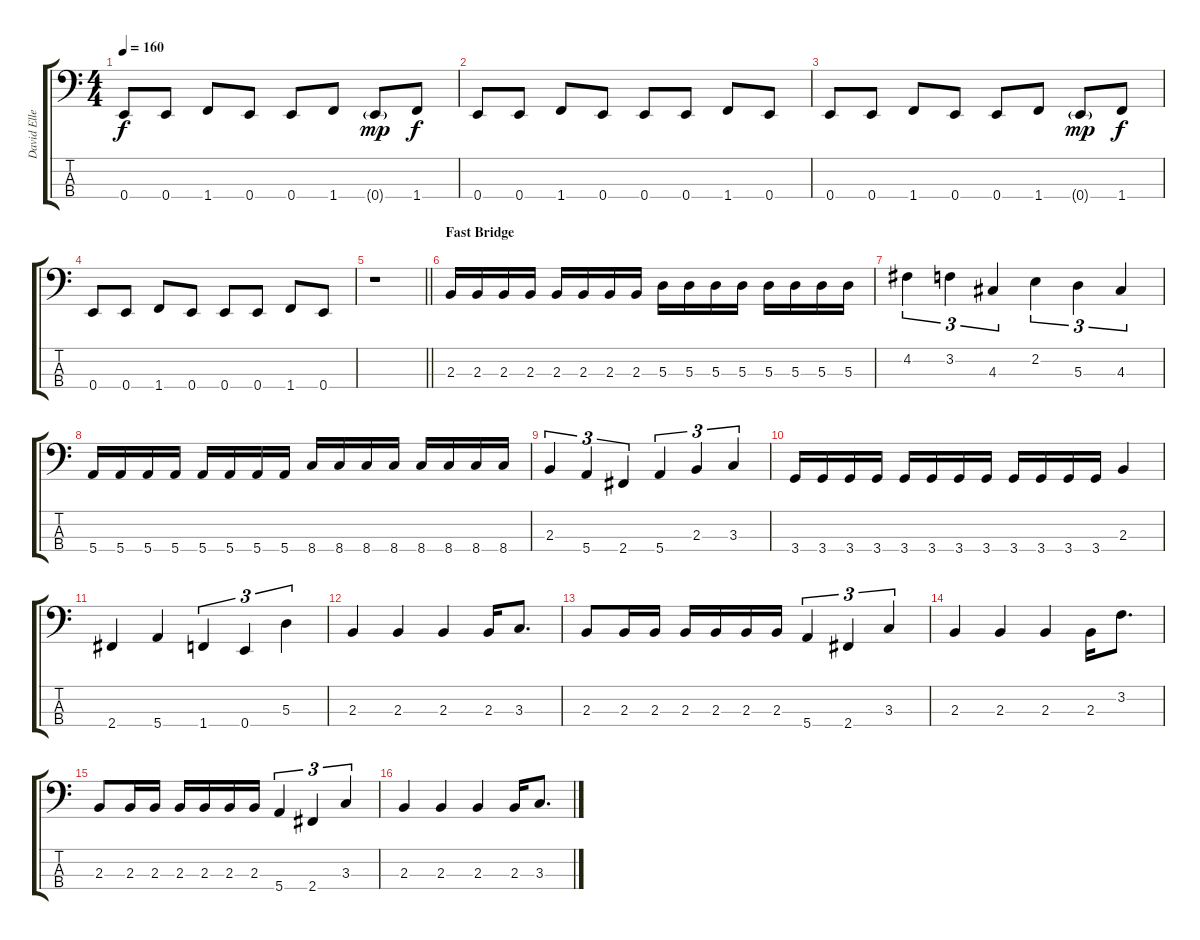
\track ("David Ellefson" "David Elle") {instrument electricbasspick}
\staff {score tabs}
\tuning (G2 D2 A1 E1) {hide}
\ts (4 4)
\tempo 160
\clef f4
\ks c
0.4.8{dy f} 0.4.8 1.4.8 0.4.8 0.4.8 1.4.8 0.4{g}.8{dy mp} 1.4.8{dy f} |
0.4.8 0.4.8 1.4.8 0.4.8 0.4.8 0.4.8 1.4.8 0.4.8 |
0.4.8 0.4.8 1.4.8 0.4.8 0.4.8 1.4.8 0.4{g}.8{dy mp} 1.4.8{dy f} |
0.4.8 0.4.8 1.4.8 0.4.8 0.4.8 0.4.8 1.4.8 0.4.8 |
\barLineRight lightlight
r.1 |
\section ("" "Fast Bridge")
2.3.16 2.3.16 2.3.16 2.3.16 2.3.16 2.3.16 2.3.16 2.3.16 5.3.16 5.3.16 5.3.16 5.3.16 5.3.16 5.3.16 5.3.16 5.3.16 |
4.2.4{tu (3 2)} 3.2.4{tu (3 2)} 4.3.4{tu (3 2)} 2.2.4{tu (3 2)} 5.3.4{tu (3 2)} 4.3.4{tu (3 2)} |
5.4.16 5.4.16 5.4.16 5.4.16 5.4.16 5.4.16 5.4.16 5.4.16 8.4.16 8.4.16 8.4.16 8.4.16 8.4.16 8.4.16 8.4.16 8.4.16 |
2.3.4{tu (3 2)} 5.4.4{tu (3 2)} 2.4.4{tu (3 2)} 5.4.4{tu (3 2)} 2.3.4{tu (3 2)} 3.3.4{tu (3 2)} |
3.4.16 3.4.16 3.4.16 3.4.16 3.4.16 3.4.16 3.4.16 3.4.16 3.4.16 3.4.16 3.4.16 3.4.16 2.3.4 |
2.4.4 5.4.4 1.4.4{tu (3 2)} 0.4.4{tu (3 2)} 5.3.4{tu (3 2)} |
2.3.4 2.3.4 2.3.4 2.3.16 3.3.8{d} |
2.3.8 2.3.16 2.3.16 2.3.16 2.3.16 2.3.16 2.3.16 5.4.4{tu (3 2)} 2.4.4{tu (3 2)} 3.3.4{tu (3 2)} |
2.3.4 2.3.4 2.3.4 2.3.16 3.2.8{d} |
2.3.8 2.3.16 2.3.16 2.3.16 2.3.16 2.3.16 2.3.16 5.4.4{tu (3 2)} 2.4.4{tu (3 2)} 3.3.4{tu (3 2)} |
2.3.4 2.3.4 2.3.4 2.3.16 3.3.8{d}
